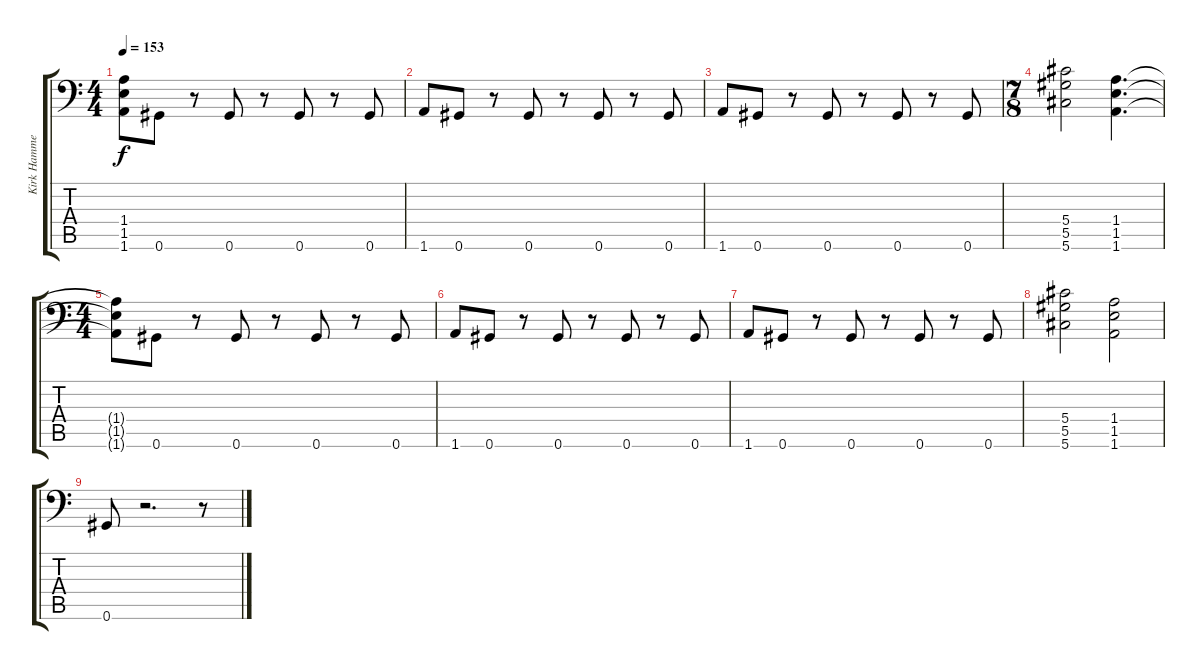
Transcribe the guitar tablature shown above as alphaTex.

\track ("Kirk Hammett (Guitar)" "Kirk Hamme") {instrument overdrivenguitar}
\staff {score tabs}
\tuning (Bb3 F3 Db3 Ab2 Eb2 Ab1) {hide}
\ts (4 4)
\tempo 153
\clef f4
\ks c
(1.4{t} 1.5{t} 1.6{t}).8{dy f} 0.6.8 r.8 0.6.8 r.8 0.6.8 r.8 0.6.8 |
1.6.8 0.6.8 r.8 0.6.8 r.8 0.6.8 r.8 0.6.8 |
1.6.8 0.6.8 r.8 0.6.8 r.8 0.6.8 r.8 0.6.8 |
\ts (7 8)
(5.4 5.5 5.6).2 (1.4 1.5 1.6).4{d} |
\ts (4 4)
(1.4{t} 1.5{t} 1.6{t}).8 0.6.8 r.8 0.6.8 r.8 0.6.8 r.8 0.6.8 |
1.6.8 0.6.8 r.8 0.6.8 r.8 0.6.8 r.8 0.6.8 |
1.6.8 0.6.8 r.8 0.6.8 r.8 0.6.8 r.8 0.6.8 |
(5.4 5.5 5.6).2 (1.4 1.5 1.6).2 |
0.6.8 r.2{d} r.8
